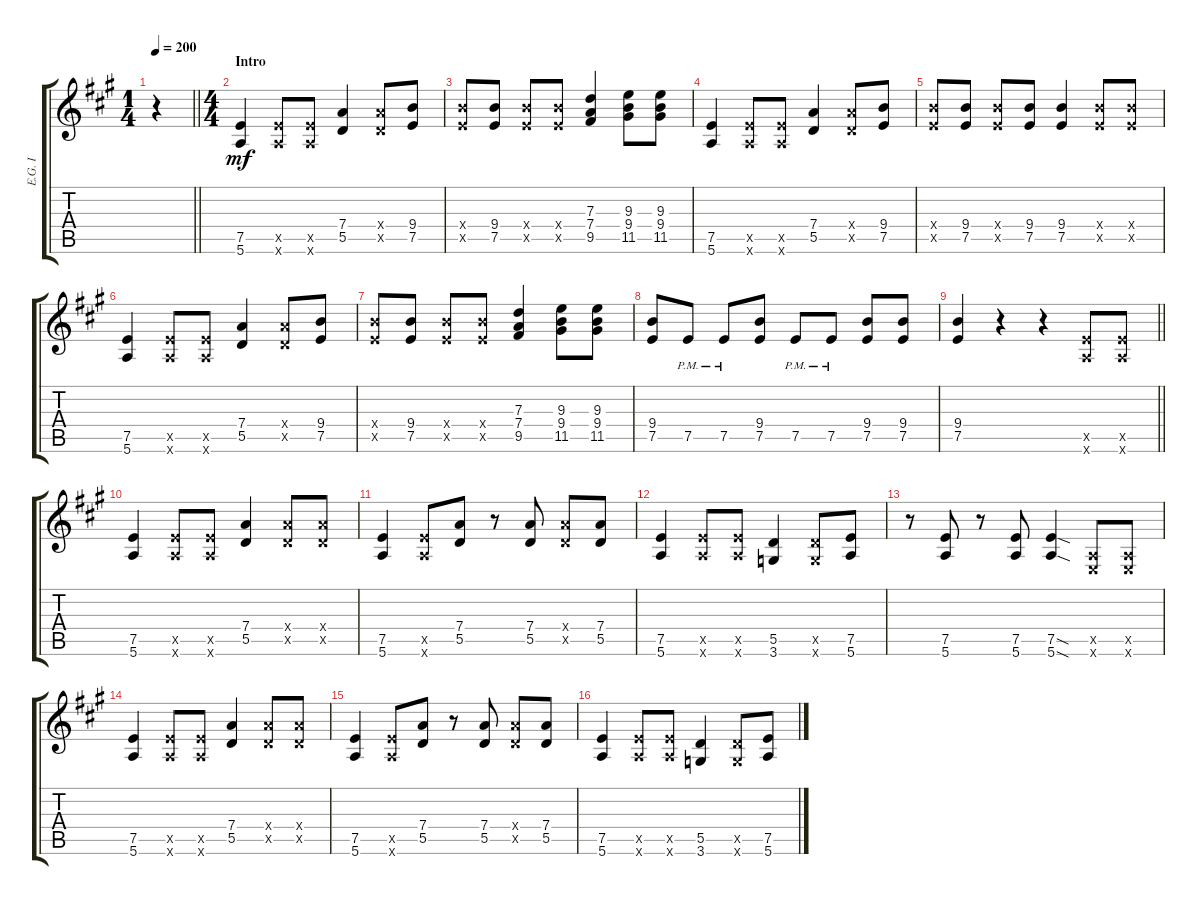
\track ("E.G. I" "E.G. I") {instrument overdrivenguitar}
\staff {score tabs}
\tuning (E4 B3 G3 D3 A2 E2) {hide}
\ts (1 4)
\tempo 200
\clef g2
\barLineRight lightlight
\ks a
r.4{dy mf instrument overdrivenguitar} |
\ts (4 4)
\section ("" "Intro")
(7.5 5.6).4 (7.5{x} 5.6{x}).8 (7.5{x} 5.6{x}).8 (7.4 5.5).4 (7.4{x} 5.5{x}).8 (9.4 7.5).8 |
(9.4{x} 7.5{x}).8 (9.4 7.5).8 (9.4{x} 7.5{x}).8 (9.4{x} 7.5{x}).8 (7.3 7.4 9.5).4 (9.3 9.4 11.5).8 (9.3 9.4 11.5).8 |
(7.5 5.6).4 (7.5{x} 5.6{x}).8 (7.5{x} 5.6{x}).8 (7.4 5.5).4 (7.4{x} 5.5{x}).8 (9.4 7.5).8 |
(9.4{x} 7.5{x}).8 (9.4 7.5).8 (9.4{x} 7.5{x}).8 (9.4 7.5).8 (9.4 7.5).4 (9.4{x} 7.5{x}).8 (9.4{x} 7.5{x}).8 |
(7.5 5.6).4 (7.5{x} 5.6{x}).8 (7.5{x} 5.6{x}).8 (7.4 5.5).4 (7.4{x} 5.5{x}).8 (9.4 7.5).8 |
(9.4{x} 7.5{x}).8 (9.4 7.5).8 (9.4{x} 7.5{x}).8 (9.4{x} 7.5{x}).8 (7.3 7.4 9.5).4 (9.3 9.4 11.5).8 (9.3 9.4 11.5).8 |
(9.4 7.5).8 7.5{pm}.8 7.5{pm}.8 (9.4 7.5).8 7.5{pm}.8 7.5{pm}.8 (9.4 7.5).8 (9.4 7.5).8 |
\barLineRight lightlight
(9.4 7.5).4 r.4 r.4 (7.5{x} 5.6{x}).8 (7.5{x} 5.6{x}).8 |
\section ("" "")
(7.5 5.6).4 (7.5{x} 5.6{x}).8 (7.5{x} 5.6{x}).8 (7.4 5.5).4 (7.4{x} 5.5{x}).8 (7.4{x} 5.5{x}).8 |
(7.5 5.6).4 (7.5{x} 5.6{x}).8 (7.4 5.5).8 r.8 (7.4 5.5).8 (7.4{x} 5.5{x}).8 (7.4 5.5).8 |
(7.5 5.6).4 (7.5{x} 5.6{x}).8 (7.5{x} 5.6{x}).8 (5.5 3.6).4 (5.5{x} 3.6{x}).8 (7.5 5.6).8 |
r.8 (7.5 5.6).8 r.8 (7.5 5.6).8 (7.5{sod} 5.6{sod}).4 (0.5{x} 0.6{x}).8 (0.5{x} 0.6{x}).8 |
(7.5 5.6).4 (7.5{x} 5.6{x}).8 (7.5{x} 5.6{x}).8 (7.4 5.5).4 (7.4{x} 5.5{x}).8 (7.4{x} 5.5{x}).8 |
(7.5 5.6).4 (7.5{x} 5.6{x}).8 (7.4 5.5).8 r.8 (7.4 5.5).8 (7.4{x} 5.5{x}).8 (7.4 5.5).8 |
(7.5 5.6).4 (7.5{x} 5.6{x}).8 (7.5{x} 5.6{x}).8 (5.5 3.6).4 (5.5{x} 3.6{x}).8 (7.5 5.6).8
